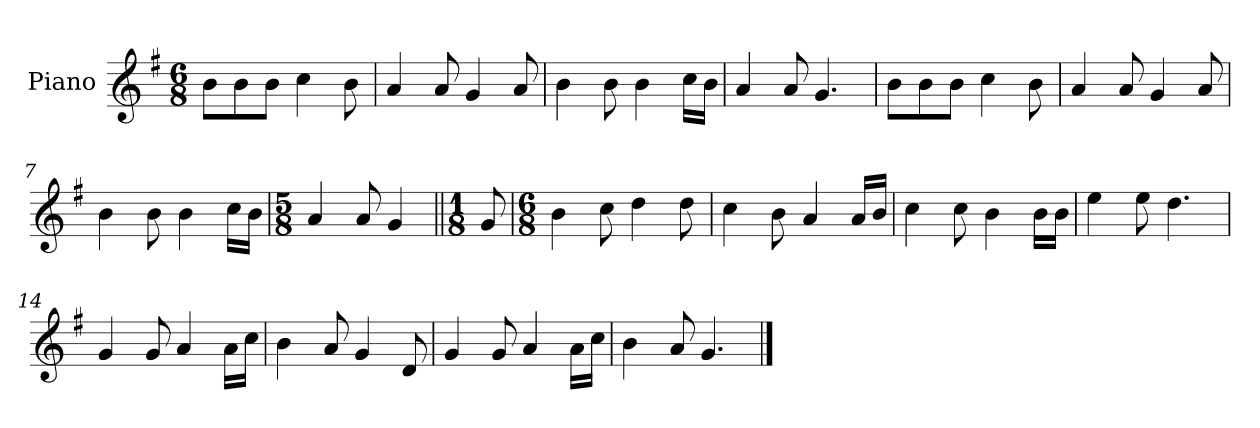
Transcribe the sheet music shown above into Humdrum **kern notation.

**kern
*part1
*staff1
*I"Piano
*I'Pno.
*clefG2
*k[f#]
*M6/8
=1
8b\L
8b\
8b\J
4cc\
8b\
=2
4a/
8a/
4g/
8a/
=3
4b\
8b\
4b\
16cc\LL
16b\JJ
=4
4a/
8a/
4.g/
=5
8b\L
8b\
8b\J
4cc\
8b\
=6
4a/
8a/
4g/
8a/
=7
4b\
8b\
4b\
16cc\LL
16b\JJ
!!LO:LB:g=z
=8
*M5/8
4a/
8a/
4g/
=9||
*M1/8
8g/
=10
*M6/8
4b\
8cc\
4dd\
8dd\
=11
4cc\
8b\
4a/
16a/LL
16b/JJ
=12
4cc\
8cc\
4b\
16b\LL
16b\JJ
=13
4ee\
8ee\
4.dd\
=14
4g/
8g/
4a/
16a\LL
16cc\JJ
=15
4b\
8a/
4g/
8d/
!!LO:LB:g=z
=16
4g/
8g/
4a/
16a\LL
16cc\JJ
=17
4b\
8a/
4.g/
==
*-
